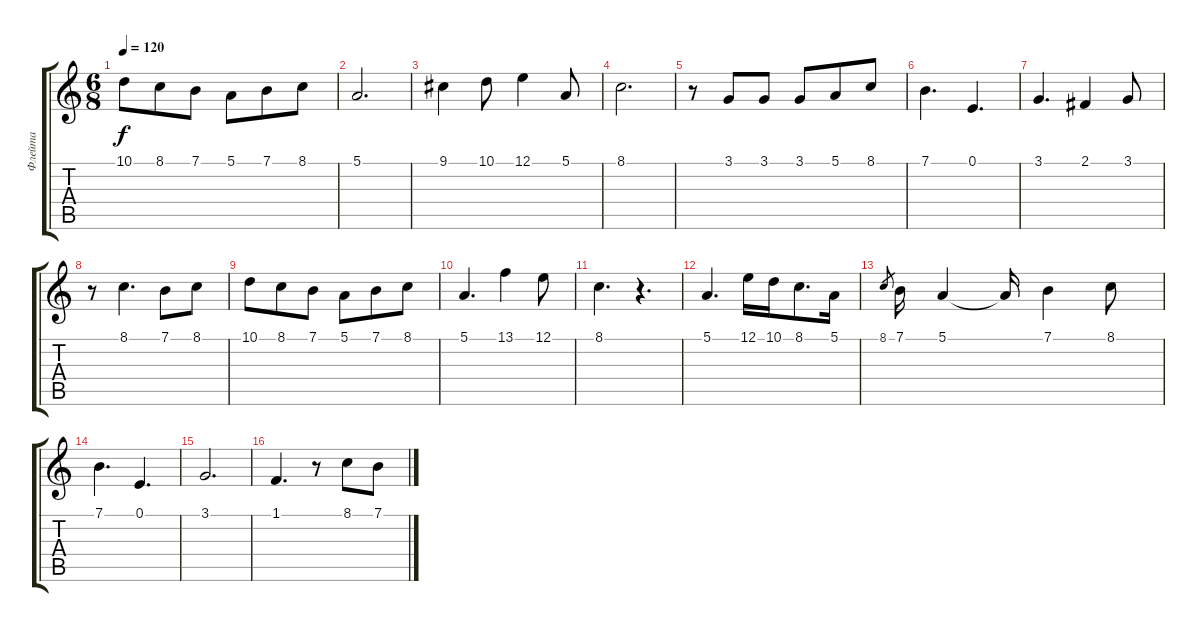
\track ("Флейта" "Флейта") {instrument flute}
\staff {score tabs}
\tuning (E4 B3 G3 D3 A2 E2) {hide}
\ts (6 8)
\tempo 120
\clef g2
\ks c
10.1.8{dy f} 8.1.8 7.1.8 5.1.8 7.1.8 8.1.8 |
5.1.2{d} |
9.1.4 10.1.8 12.1.4 5.1.8 |
8.1.2{d} |
r.8 3.1.8 3.1.8 3.1.8 5.1.8 8.1.8 |
7.1.4{d} 0.1.4{d} |
3.1.4{d} 2.1.4 3.1.8 |
r.8 8.1.4{d} 7.1.8 8.1.8 |
10.1.8 8.1.8 7.1.8 5.1.8 7.1.8 8.1.8 |
5.1.4{d} 13.1.4 12.1.8 |
8.1.4{d} r.4{d} |
5.1.4{d} 12.1.16 10.1.16 8.1.8{d} 5.1.16 |
8.1.8{gr} 7.1.16 5.1.4 5.1{t}.16 7.1.4 8.1.8 |
7.1.4{d} 0.1.4{d} |
3.1.2{d} |
1.1.4{d} r.8 8.1.8 7.1.8
